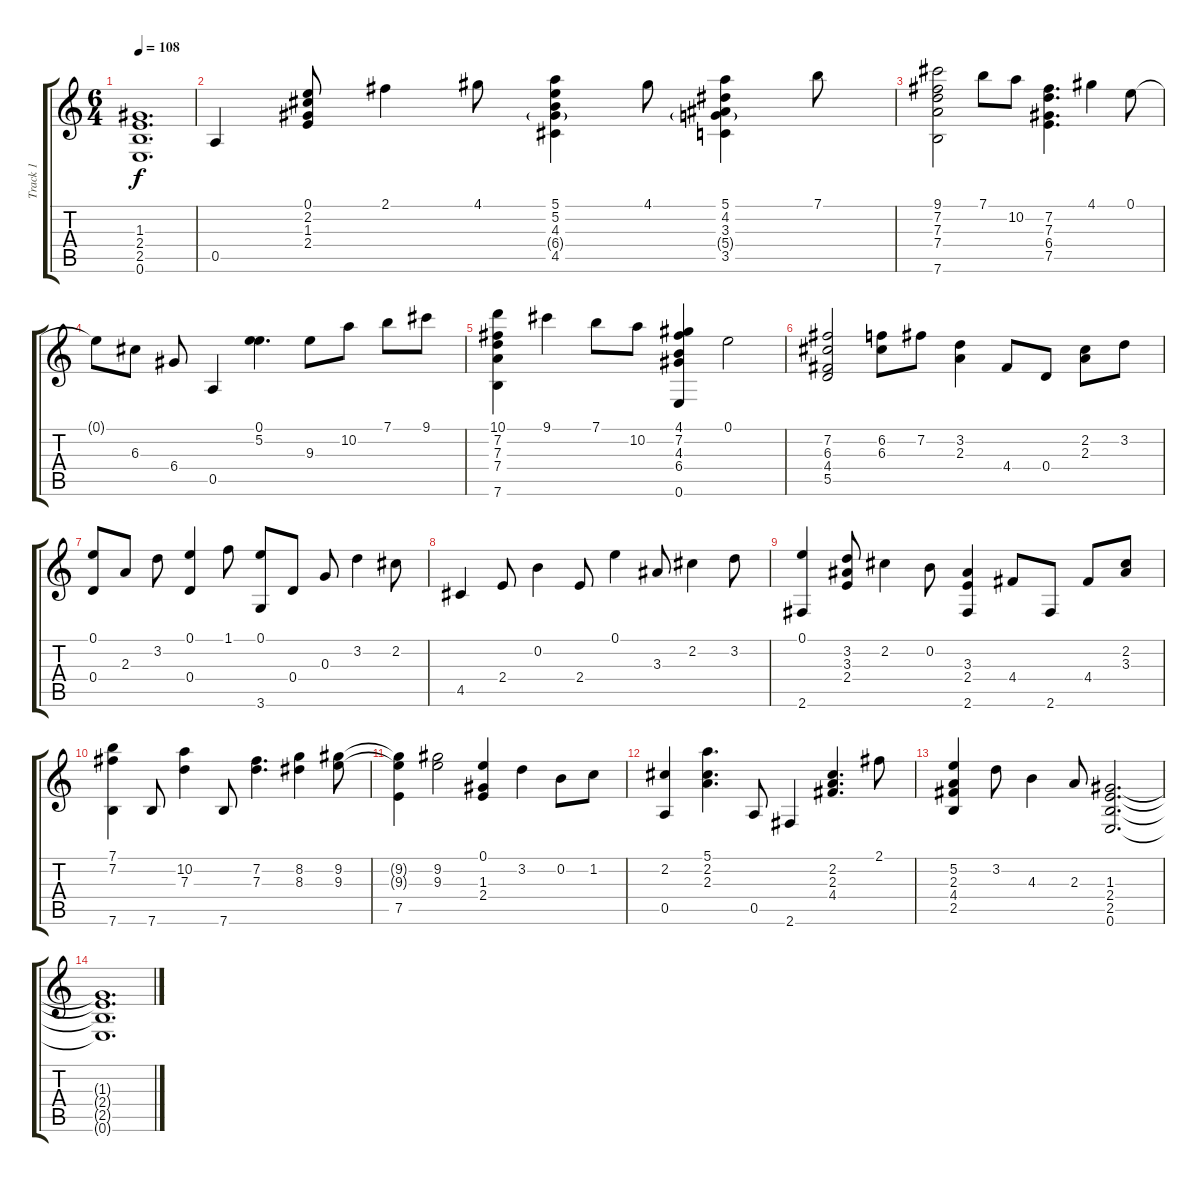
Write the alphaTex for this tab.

\track ("Track 1" "Track 1") {instrument acousticguitarsteel}
\staff {score tabs}
\tuning (E4 B3 G3 D3 A2 E2) {hide}
\ts (6 4)
\tempo 108
\clef g2
\ks c
(1.3{t} 2.4{t} 2.5{t} 0.6{t}).1{d dy f} |
0.5.4 (0.1 2.2 1.3 2.4).8 2.1.4 4.1.8 (5.1 5.2 4.3 6.4{g} 4.5).4 4.1.8 (5.1 4.2 3.3 5.4{g} 3.5).4 7.1.8 |
(9.1 7.2 7.3 7.4 7.6).2 7.1.8 10.2.8 (7.2 7.3 6.4 7.5).4{d} 4.1.4 0.1.8 |
0.1{t}.8 6.3.8 6.4.8 0.5.4 (0.1 5.2).4{d} 9.3.8 10.2.8 7.1.8 9.1.8 |
(10.1 7.2 7.3 7.4 7.6).4 9.1.4 7.1.8 10.2.8 (4.1 7.2 4.3 6.4 0.6).4 0.1.2 |
(7.2 6.3 4.4 5.5).2 (6.2 6.3).8 7.2.8 (3.2 2.3).4 4.4.8 0.4.8 (2.2 2.3).8 3.2.8 |
(0.1 0.4).8 2.3.8 3.2.8 (0.1 0.4).4 1.1.8 (0.1 3.6).8 0.4.8 0.3.8 3.2.4 2.2.8 |
4.5.4 2.4.8 0.2.4 2.4.8 0.1.4 3.3.8 2.2.4 3.2.8 |
(0.1 2.6).4 (3.2 3.3 2.4).8 2.2.4 0.2.8 (3.3 2.4 2.6).4 4.4.8 2.6.8 4.4.8 (2.2 3.3).8 |
(7.1 7.2 7.6).4 7.6.8 (10.2 7.3).4 7.6.8 (7.2 7.3).4{d} (8.2 8.3).4 (9.2 9.3).8 |
(9.2{t} 9.3{t} 7.5).4 (9.2 9.3).2 (0.1 1.3 2.4).4 3.2.4 0.2.8 1.2.8 |
(2.2 0.5).4 (5.1 2.2 2.3).4{d} 0.5.8 2.6.4 (2.2 2.3 4.4).4{d} 2.1.8 |
(5.2 2.3 4.4 2.5).4 3.2.8 4.3.4 2.3.8 (1.3 2.4 2.5 0.6).2{d} |
(1.3{t} 2.4{t} 2.5{t} 0.6{t}).1{d}
